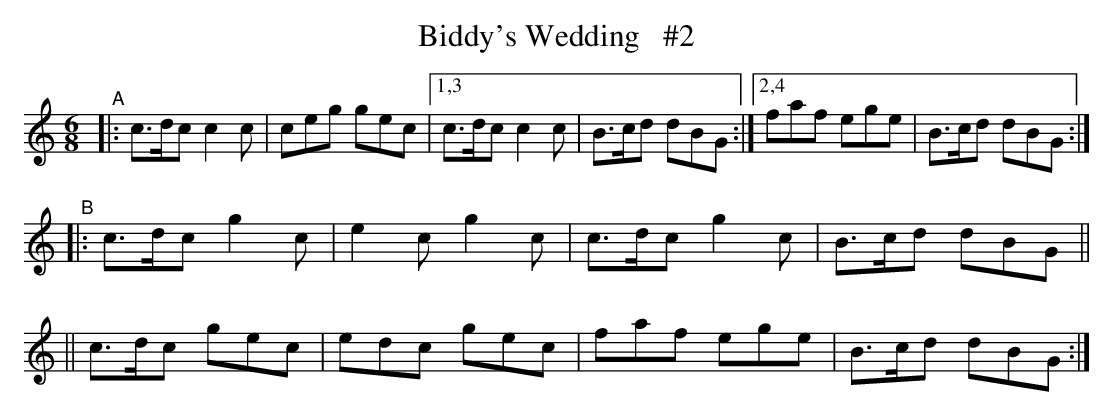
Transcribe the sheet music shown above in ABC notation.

X:1
T: Biddy's Wedding   #2
M: 6/8
L: 1/8
K: C
"^A"\
|: c>dc c2c | ceg gec |[1,3 c>dc c2c | B>cd dBG :|[2,4 faf  ege | B>cd dBG :|
"^B"\
|: c>dc g2c | e2c g2c | c>dc g2c | B>cd dBG ||
|| c>dc gec | edc gec | faf  ege | B>cd dBG :|
